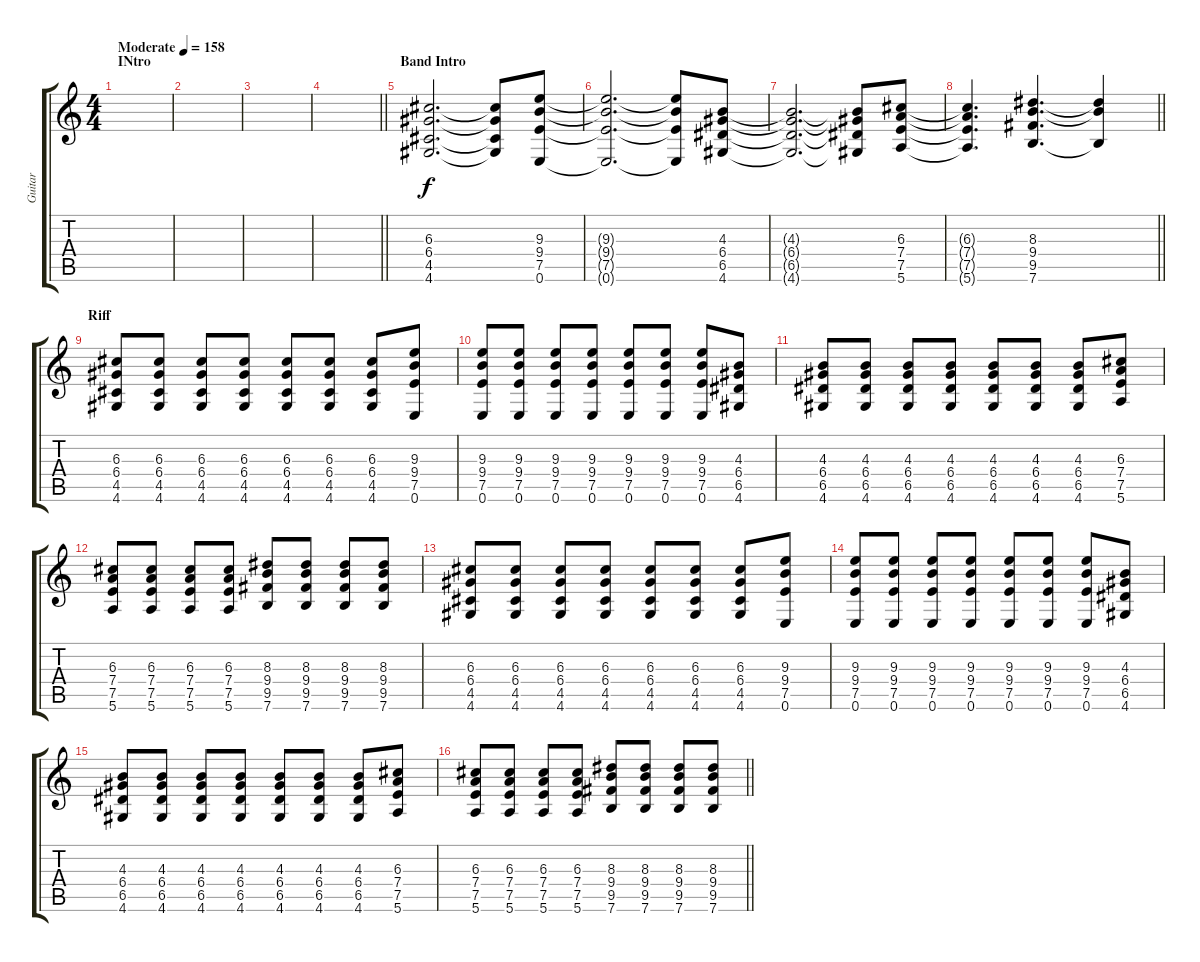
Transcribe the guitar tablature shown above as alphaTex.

\track ("Guitar" "Guitar") {instrument distortionguitar}
\staff {score tabs}
\tuning (E4 B3 G3 D3 A2 E2) {hide}
\ts (4 4)
\section ("" "INtro")
\tempo (158 "Moderate")
\clef g2
\ks c
|
|
|
\barLineRight lightlight
|
\section ("" "Band Intro")
(6.3 6.4 4.5 4.6).2{d} (6.3{t} 6.4{t} 4.5{t} 4.6{t}).8 (9.3 9.4 7.5 0.6).8 |
(9.3{t} 9.4{t} 7.5{t} 0.6{t}).2{d} (9.3{t} 9.4{t} 7.5{t} 0.6{t}).8 (4.3 6.4 6.5 4.6).8 |
(4.3{t} 6.4{t} 6.5{t} 4.6{t}).2{d} (4.3{t} 6.4{t} 6.5{t} 4.6{t}).8 (6.3 7.4 7.5 5.6).8 |
\barLineRight lightlight
(6.3{t} 7.4{t} 7.5{t} 5.6{t}).4{d} (8.3 9.4 9.5 7.6).4{d} (8.3{t} 9.4{t} 7.6{t}).4 |
\section ("" "Riff")
(6.3 6.4 4.5 4.6).8 (6.3 6.4 4.5 4.6).8 (6.3 6.4 4.5 4.6).8 (6.3 6.4 4.5 4.6).8 (6.3 6.4 4.5 4.6).8 (6.3 6.4 4.5 4.6).8 (6.3 6.4 4.5 4.6).8 (9.3 9.4 7.5 0.6).8 |
(9.3 9.4 7.5 0.6).8 (9.3 9.4 7.5 0.6).8 (9.3 9.4 7.5 0.6).8 (9.3 9.4 7.5 0.6).8 (9.3 9.4 7.5 0.6).8 (9.3 9.4 7.5 0.6).8 (9.3 9.4 7.5 0.6).8 (4.3 6.4 6.5 4.6).8 |
(4.3 6.4 6.5 4.6).8 (4.3 6.4 6.5 4.6).8 (4.3 6.4 6.5 4.6).8 (4.3 6.4 6.5 4.6).8 (4.3 6.4 6.5 4.6).8 (4.3 6.4 6.5 4.6).8 (4.3 6.4 6.5 4.6).8 (6.3 7.4 7.5 5.6).8 |
(6.3 7.4 7.5 5.6).8 (6.3 7.4 7.5 5.6).8 (6.3 7.4 7.5 5.6).8 (6.3 7.4 7.5 5.6).8 (8.3 9.4 9.5 7.6).8 (8.3 9.4 9.5 7.6).8 (8.3 9.4 9.5 7.6).8 (8.3 9.4 9.5 7.6).8 |
(6.3 6.4 4.5 4.6).8 (6.3 6.4 4.5 4.6).8 (6.3 6.4 4.5 4.6).8 (6.3 6.4 4.5 4.6).8 (6.3 6.4 4.5 4.6).8 (6.3 6.4 4.5 4.6).8 (6.3 6.4 4.5 4.6).8 (9.3 9.4 7.5 0.6).8 |
(9.3 9.4 7.5 0.6).8 (9.3 9.4 7.5 0.6).8 (9.3 9.4 7.5 0.6).8 (9.3 9.4 7.5 0.6).8 (9.3 9.4 7.5 0.6).8 (9.3 9.4 7.5 0.6).8 (9.3 9.4 7.5 0.6).8 (4.3 6.4 6.5 4.6).8 |
(4.3 6.4 6.5 4.6).8 (4.3 6.4 6.5 4.6).8 (4.3 6.4 6.5 4.6).8 (4.3 6.4 6.5 4.6).8 (4.3 6.4 6.5 4.6).8 (4.3 6.4 6.5 4.6).8 (4.3 6.4 6.5 4.6).8 (6.3 7.4 7.5 5.6).8 |
\barLineRight lightlight
(6.3 7.4 7.5 5.6).8 (6.3 7.4 7.5 5.6).8 (6.3 7.4 7.5 5.6).8 (6.3 7.4 7.5 5.6).8 (8.3 9.4 9.5 7.6).8 (8.3 9.4 9.5 7.6).8 (8.3 9.4 9.5 7.6).8 (8.3 9.4 9.5 7.6).8
